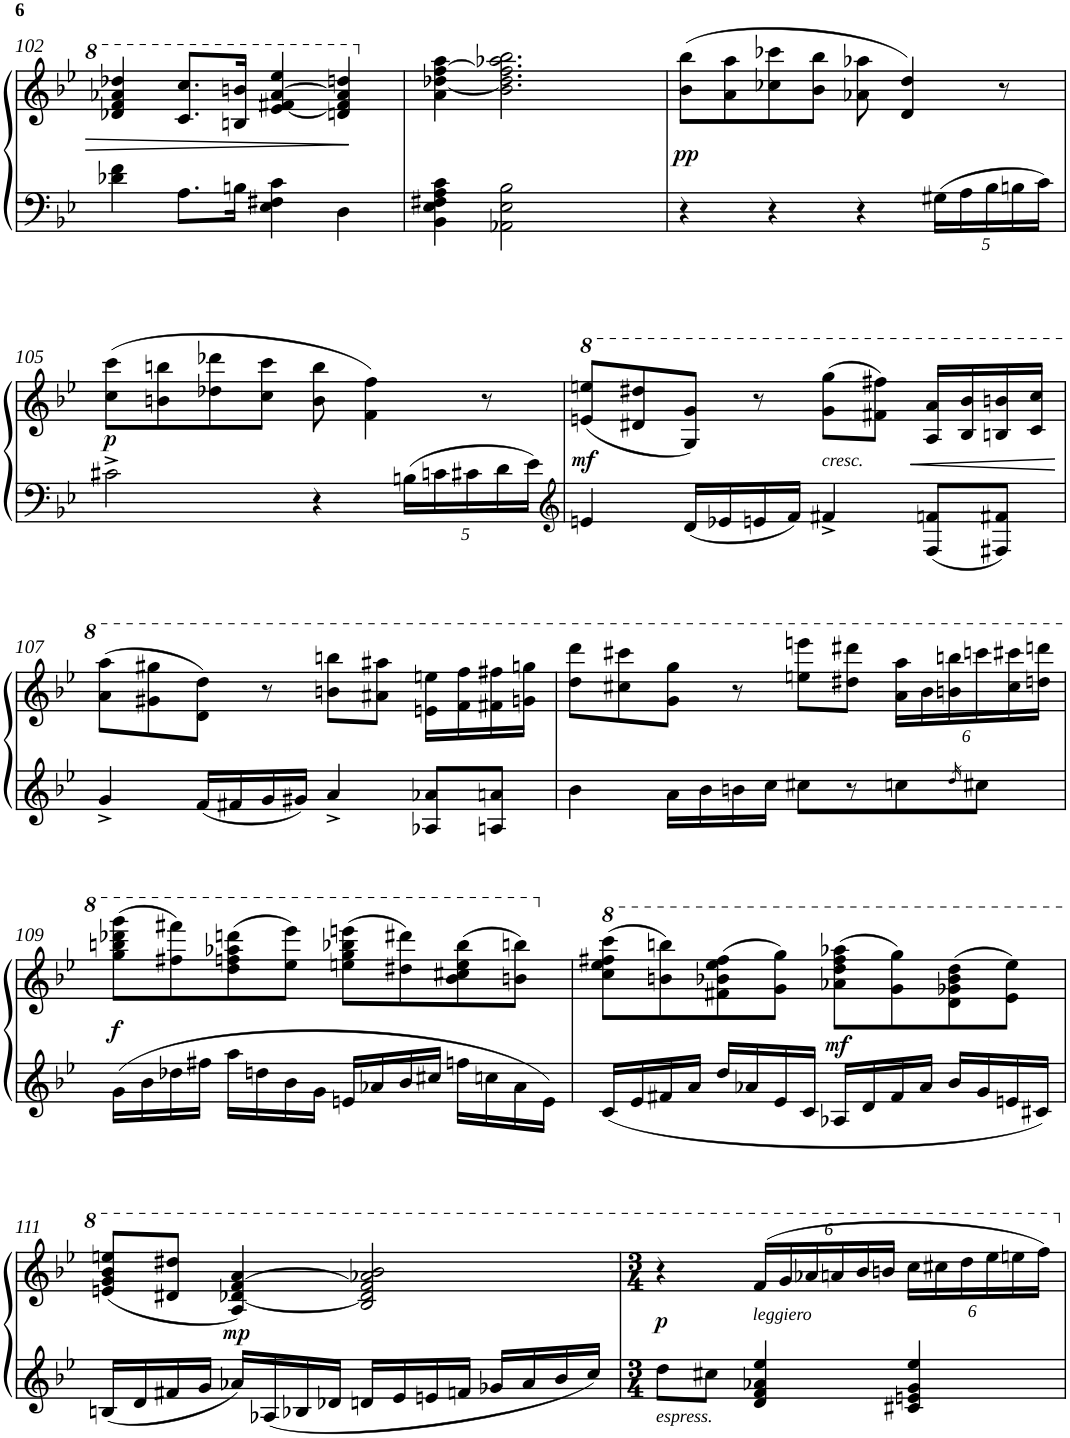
**kern	**kern	**dynam
*part1	*part1	*part1
*staff2	*staff1	*staff1/2
*I"Piano	*	*
*I'Pno	*	*
!!LO:PB:g=z
*clefF4	*clefG2	*
*k[b-e-]	*k[b-e-]	*
*B-:	*B-:	*
*M4/4	*M4/4	*
=102	=102	=102
4d-X\ 4f\	4dd-X/ 4ff/ 4aa-X/ 4ddd-X/	.
8.A\L	8.cc/ 8.ccc/L	.
16Bn\Jk	16bn/ 16bbn/Jk	.
4E-\ 4F#X\ 4c\	4ee-/ [4ff#X/ [4aa-/ 4eee-/	.
4D\	4ddn/ 4ff#/] 4aa-/] 4dddn/	.
=103	=103	=103
4BB-\ 4E-\ 4F#X\ 4A\ 4c\	4a\ [4dd-X\ [4ff\ 4aa\	.
2AA-X\ 2E-\ 2B-\	2.b-\ 2.dd-\] 2.ff\] 2.aa-X\ 2.bb-\	.
4ryy	.	.
=104	=104	=104
!	!	!LO:DY:b
4r	(>8b-\ 8bb-\L	pp
.	8a\ 8aa\	.
4r	8cc-X\ 8ccc-X\	.
.	8b-\ 8bb-\J	.
4r	8a-X\ 8aa-X\	.
.	4d/ 4dd/)	.
*Xbrackettup	*	*
20G#X\LL	.	.
20A\	.	.
20B-\	.	.
.	8r	.
20Bn\	.	.
20c\JJ	.	.
!!LO:LB:g=z
=105	=105	=105
!	!	!LO:DY:b
2c#X^>\	(>8cc\ 8ccc\L	p
.	8bn\ 8bbn\	.
.	8dd-X\ 8ddd-X\	.
.	8cc\ 8ccc\J	.
4r	8b\ 8bb\	.
.	4f\ 4ff\)	.
20Bn\LL	.	.
20cn\	.	.
20c#X\	.	.
.	8r	.
20d\	.	.
20e-\JJ	.	.
=106	=106	=106
*clefG2	*	*
*	*8va	*
!	!	!LO:DY:b
4en/	(<8een/ 8eeen/L	mf
.	8dd#X/ 8ddd#X/	.
16d/LL	8g/ 8gg/J)	.
16e-X/	.	.
16en/	8r	.
16f/JJ	.	.
!	!LO:TX:b:i:t=cresc.	!
4f#X^</	(>8gg\ 8ggg\L	.
.	8ff#X\ 8fff#X\J)	.
8F/ 8fn/L	16a/ 16aa/LL	.
.	16b-/ 16bb-/	.
8F#X/ 8f#X/J	16bn/ 16bbn/	.
.	16cc/ 16ccc/JJ	.
!!LO:LB:g=z
=107	=107	=107
4g^</	(>8aa\ 8aaa\L	.
.	8gg#X\ 8ggg#X\	.
16f/LL	8dd\ 8ddd\J)	.
16f#X/	.	.
16g/	8r	.
16g#X/JJ	.	.
4a^</	8bbn\ 8bbbn\L	.
.	8aa#X\ 8aaa#X\J	.
8A-X/ 8a-X/L	16een\ 16eeen\LL	.
.	16ff\ 16fff\	.
8An/ 8an/J	16ff#X\ 16fff#X\	.
.	16ggn\ 16gggn\JJ	.
=108	=108	=108
4b-\	8ddd\ 8dddd\L	.
.	8ccc#X\ 8cccc#X\	.
16a\LL	8gg\ 8ggg\J	.
16b-\	.	.
16bn\	8r	.
16cc\JJ	.	.
8cc#X\L	8eeen\ 8eeeen\L	.
8r	8ddd#X\ 8dddd#X\J	.
*	*Xbrackettup	*
8ccn\	24aa\ 24aaa\LL	.
.	24bb-\	.
.	24bbn\ 24bbbn\	.
16qdd/	.	.
8cc#X\J	24ccccn\	.
.	24ccc#\ 24cccc#X\	.
.	24dddn\ 24ddddn\JJ	.
!!LO:LB:g=z
=109	=109	=109
!	!	!LO:DY:b
16g\LL	(>8ggg\ 8bbbn\ 8dddd-X\ 8gggg\L	f
16b-\	.	.
16dd-X\	8fff#X\ 8ffff#X\)	.
16ff#X\JJ	.	.
16aa\LL	(>8ddd\ 8fffn\ 8aaa-X\ 8ddddn\	.
16ddn\	.	.
16b-\	8eee-\ 8eeee-\J)	.
16g\JJ	.	.
16en/LL	(>8eeen\ 8ggg\ 8bbb-X\ 8eeeen\L	.
16a-X/	.	.
16b-/	8ddd#X\ 8dddd#X\)	.
16cc#X/JJ	.	.
16ffn\LL	(>8bb-\ 8ccc#X\ 8eee\ 8bbb-\	.
16ccn\	.	.
16a-\	8bbn\ 8bbbn\J)	.
16e\JJ	.	.
=110	=110	=110
*	*X8va	*
*	*8va	*
16c/LL	(>8ccc\ 8eee-\ 8fff#X\ 8cccc\L	.
16e-/	.	.
16f#X/	8bbn\ 8bbbn\)	.
16a/JJ	.	.
16dd/LL	(>8ff#X\ 8bb-X\ 8eee-\ 8fff#\	.
16a-X/	.	.
16e-/	8gg\ 8ggg\J)	.
16c/JJ	.	.
!	!	!LO:DY:b
16A-X/LL	(>8aa-X\ 8ddd\ 8fff#\ 8aaa-X\L	mf
16d/	.	.
16f#/	8gg\ 8ggg\)	.
16a-/JJ	.	.
16b-/LL	(>8dd\ 8gg-X\ 8bb-\ 8ddd\	.
16g/	.	.
16en/	8ee-\ 8eee-\J)	.
16c#X/JJ	.	.
!!LO:LB:g=z
=111	=111	=111
16Bn/LL	(<8een/ 8gg/ 8bb-/ 8eeen/L	.
16d/	.	.
16f#X/	8dd#X/ 8ddd#X/J	.
16g/JJ	.	.
!	!	!LO:DY:b
16a-X/LL	4a/ [4dd-X/ [4ff/ 4aa/)	mp
16A-X/	.	.
16B-X/	.	.
16d-X/JJ	.	.
16dn/LL	2b-/ 2dd-/] 2ff/] 2aa-X/ 2bb-/	.
16e-/	.	.
16en/	.	.
16fn/JJ	.	.
16g-X/LL	.	.
16a-/	.	.
16b-/	.	.
16cc/JJ	.	.
=112	=112	=112
*M3/4	*M3/4	*
!LO:TX:b:i:t=espress.	!	!
!	!	!LO:DY:b
8dd\L	4r	p
8cc#X\J	.	.
!	!LO:TX:b:i:t=leggiero	!
4d/ 4f/ 4a-X/ 4ee-/	(>24ff/LL	.
.	24gg/	.
.	24aa-X/	.
.	24aan/	.
.	24bb-/	.
.	24bbn/JJ	.
4c#X/ 4en/ 4g/ 4ee-/	24ccc\LL	.
.	24ccc#X\	.
.	24ddd\	.
.	24eee-\	.
.	24eeen\	.
.	24fff\JJ)	.
*	*X8va	*
=	=	=
*-	*-	*-
